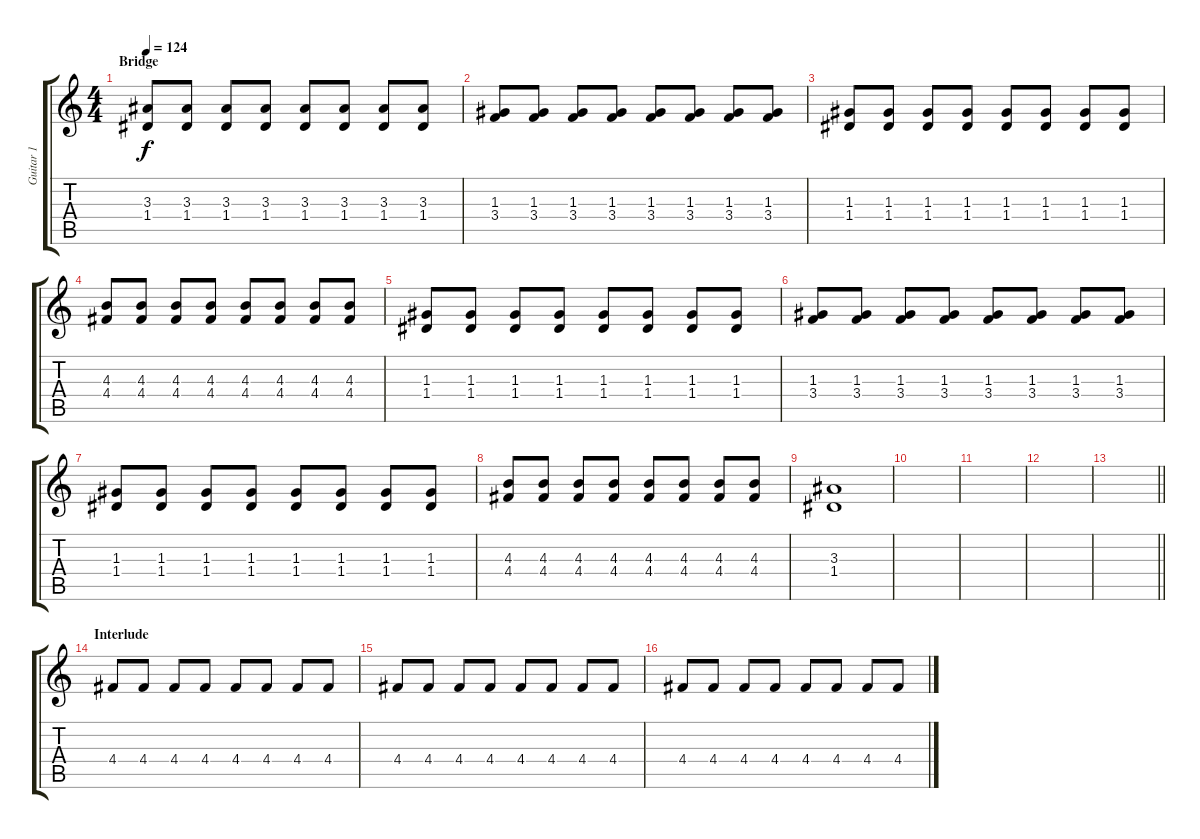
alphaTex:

\track ("Guitar 1" "Guitar 1") {instrument electricguitarmuted}
\staff {score tabs}
\tuning (E4 B3 G3 D3 A2 E2) {hide}
\ts (4 4)
\section ("" "Bridge")
\tempo 124
\clef g2
\ks c
(3.3 1.4).8{dy f} (3.3 1.4).8 (3.3 1.4).8 (3.3 1.4).8 (3.3 1.4).8 (3.3 1.4).8 (3.3 1.4).8 (3.3 1.4).8 |
(1.3 3.4).8 (1.3 3.4).8 (1.3 3.4).8 (1.3 3.4).8 (1.3 3.4).8 (1.3 3.4).8 (1.3 3.4).8 (1.3 3.4).8 |
(1.3 1.4).8 (1.3 1.4).8 (1.3 1.4).8 (1.3 1.4).8 (1.3 1.4).8 (1.3 1.4).8 (1.3 1.4).8 (1.3 1.4).8 |
(4.3 4.4).8 (4.3 4.4).8 (4.3 4.4).8 (4.3 4.4).8 (4.3 4.4).8 (4.3 4.4).8 (4.3 4.4).8 (4.3 4.4).8 |
(1.3 1.4).8 (1.3 1.4).8 (1.3 1.4).8 (1.3 1.4).8 (1.3 1.4).8 (1.3 1.4).8 (1.3 1.4).8 (1.3 1.4).8 |
(1.3 3.4).8 (1.3 3.4).8 (1.3 3.4).8 (1.3 3.4).8 (1.3 3.4).8 (1.3 3.4).8 (1.3 3.4).8 (1.3 3.4).8 |
(1.3 1.4).8 (1.3 1.4).8 (1.3 1.4).8 (1.3 1.4).8 (1.3 1.4).8 (1.3 1.4).8 (1.3 1.4).8 (1.3 1.4).8 |
(4.3 4.4).8 (4.3 4.4).8 (4.3 4.4).8 (4.3 4.4).8 (4.3 4.4).8 (4.3 4.4).8 (4.3 4.4).8 (4.3 4.4).8 |
(3.3 1.4).1 |
|
|
|
\barLineRight lightlight
|
\section ("" "Interlude")
4.4.8 4.4.8 4.4.8 4.4.8 4.4.8 4.4.8 4.4.8 4.4.8 |
4.4.8 4.4.8 4.4.8 4.4.8 4.4.8 4.4.8 4.4.8 4.4.8 |
4.4.8 4.4.8 4.4.8 4.4.8 4.4.8 4.4.8 4.4.8 4.4.8
